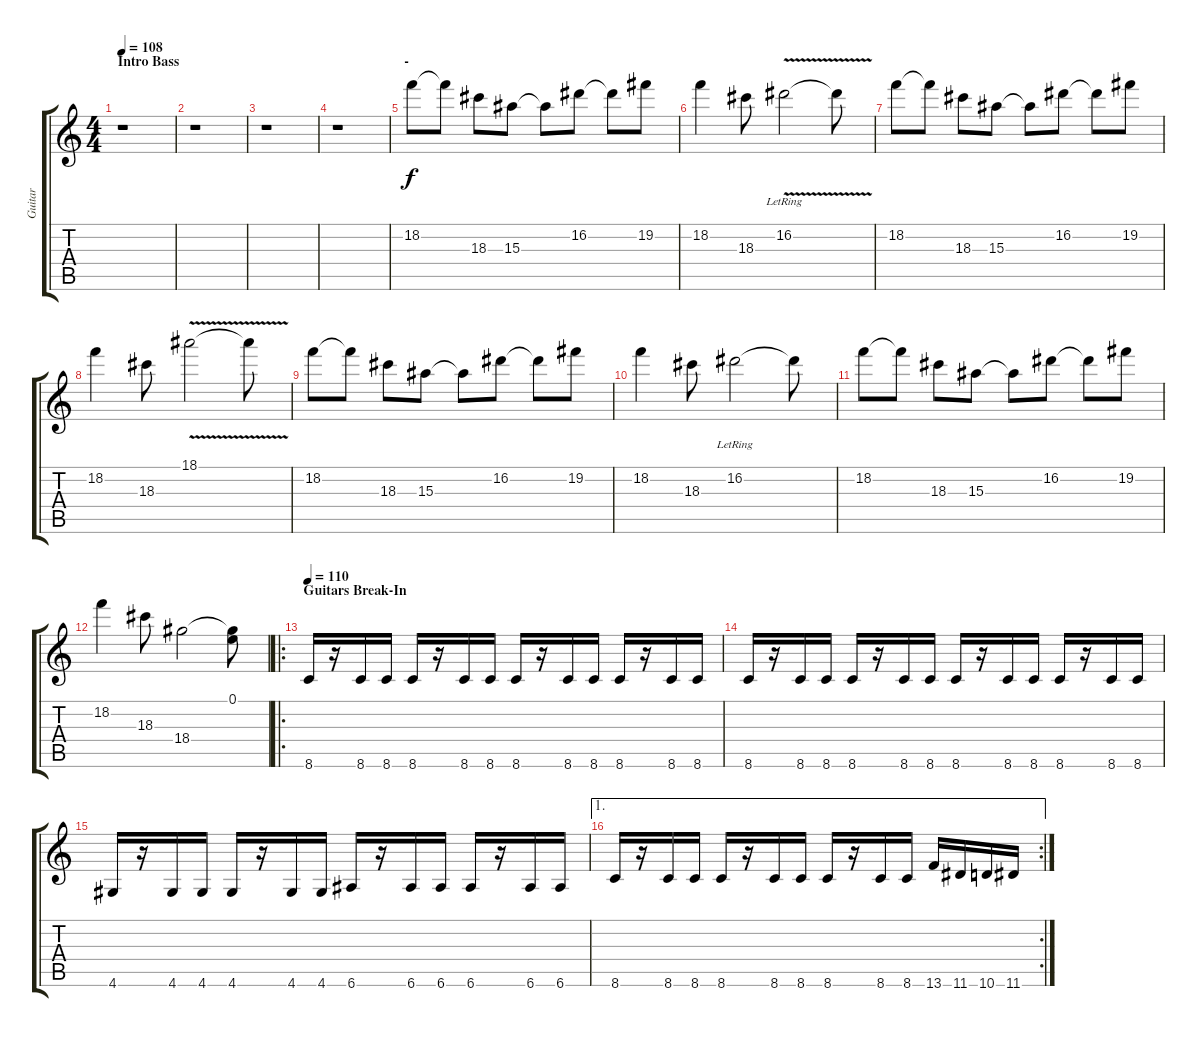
\track ("Guitar" "Guitar") {instrument distortionguitar}
\staff {score tabs}
\tuning (E4 B3 G3 D3 A2 E2) {hide}
\ts (4 4)
\section ("" "Intro Bass")
\tempo 108
\clef g2
\ks c
r.1{dy f instrument distortionguitar} |
r.1 |
r.1 |
r.1 |
\section ("" "-")
18.2.8{volume 9} 18.2{t}.8 18.3.8 15.3.8 15.3{t}.8 16.2.8 16.2{t}.8 19.2.8 |
18.2.4 18.3.8 16.2{v lr}.2 16.2{t}.8 |
18.2.8 18.2{t}.8 18.3.8 15.3.8 15.3{t}.8 16.2.8 16.2{t}.8 19.2.8 |
18.2.4 18.3.8 18.1{v}.2 18.1{t}.8 |
18.2.8 18.2{t}.8 18.3.8 15.3.8 15.3{t}.8 16.2.8 16.2{t}.8 19.2.8 |
18.2.4 18.3.8 16.2{lr}.2 16.2{t}.8 |
18.2.8 18.2{t}.8 18.3.8 15.3.8 15.3{t}.8 16.2.8 16.2{t}.8 19.2.8 |
18.2.4 18.3.8 18.4.2 (0.1 18.4{t}).8 |
\ro
\section ("" "Guitars Break-In")
\tempo 110
8.6.16{volume 12 instrument overdrivenguitar} r.16 8.6.16 8.6.16 8.6.16 r.16 8.6.16 8.6.16 8.6.16 r.16 8.6.16 8.6.16 8.6.16 r.16 8.6.16 8.6.16 |
8.6.16 r.16 8.6.16 8.6.16 8.6.16 r.16 8.6.16 8.6.16 8.6.16 r.16 8.6.16 8.6.16 8.6.16 r.16 8.6.16 8.6.16 |
4.6.16 r.16 4.6.16 4.6.16 4.6.16 r.16 4.6.16 4.6.16 6.6.16 r.16 6.6.16 6.6.16 6.6.16 r.16 6.6.16 6.6.16 |
\ae 1
\rc 2
8.6.16 r.16 8.6.16 8.6.16 8.6.16 r.16 8.6.16 8.6.16 8.6.16 r.16 8.6.16 8.6.16 13.6.16 11.6.16 10.6.16 11.6.16
